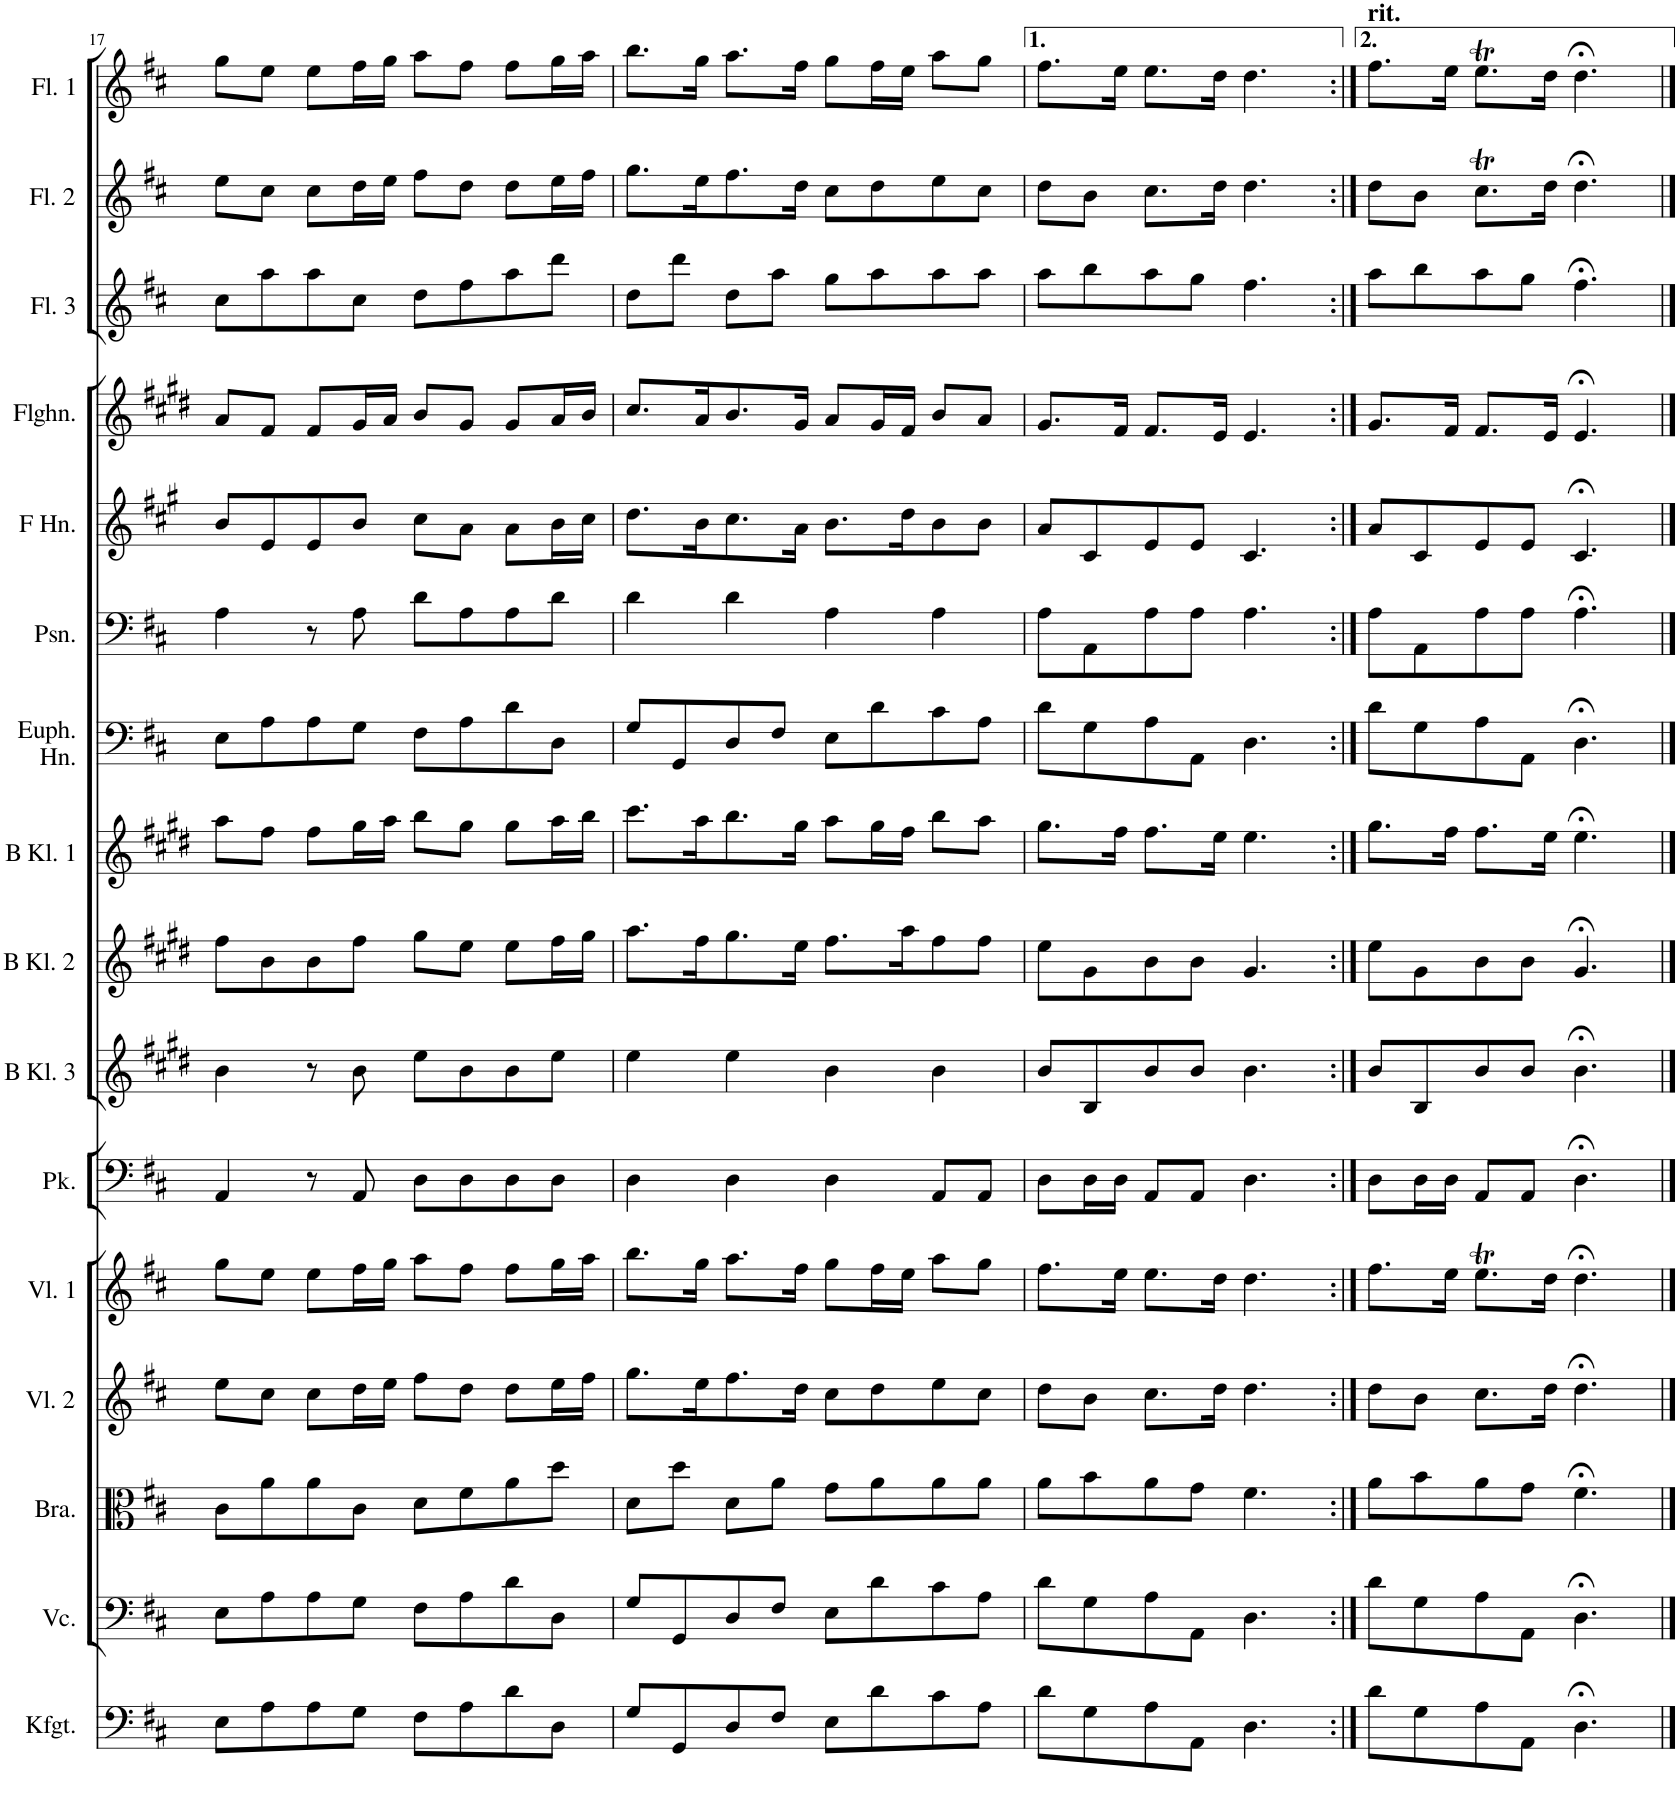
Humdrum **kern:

**kern	**kern	**kern	**kern	**kern	**kern	**kern	**kern	**kern	**kern	**kern	**kern	**kern	**kern	**kern	**kern
*part16	*part15	*part14	*part13	*part12	*part11	*part10	*part9	*part8	*part7	*part6	*part5	*part4	*part3	*part2	*part1
*staff16	*staff15	*staff14	*staff13	*staff12	*staff11	*staff10	*staff9	*staff8	*staff7	*staff6	*staff5	*staff4	*staff3	*staff2	*staff1
*I"Kontrafagott	*I"Violoncello Kontrabaß	*I"Bratsche	*I"Violine 2	*I"Violine 1	*I"Pauke	*I"Klarinette 3 in B	*I"Klarinette 2 in B	*I"Klarinette 1 in B	*I"Euphonium	*I"Posaune	*I"Horn in F	*I"Flügelhorn	*I"Flöte 3	*I"Flöte 2	*I"Flöte 1
*I'Kfgt.	*I'Vc.	*I'Bra.	*I'Vl. 2	*I'Vl. 1	*I'Pk.	*	*	*	*	*I'Psn.	*	*I'Flghn.	*I'Fl. 3	*I'Fl. 2	*I'Fl. 1
!!LO:PB:g=z
*clefF4	*clefF4	*clefC3	*clefG2	*clefG2	*clefF4	*clefG2	*clefG2	*clefG2	*clefF4	*clefF4	*clefG2	*clefG2	*clefG2	*clefG2	*clefG2
*Trd7c12	*	*	*	*	*	*Trd1c2	*Trd1c2	*Trd1c2	*	*	*Trd4c7	*Trd1c2	*	*	*
*k[f#c#]	*k[f#c#]	*k[f#c#]	*k[f#c#]	*k[f#c#]	*k[f#c#]	*k[f#c#g#d#]	*k[f#c#g#d#]	*k[f#c#g#d#]	*k[f#c#]	*k[f#c#]	*k[f#c#g#]	*k[f#c#g#d#]	*k[f#c#]	*k[f#c#]	*k[f#c#]
*M4/4	*M4/4	*M4/4	*M4/4	*M4/4	*M4/4	*M4/4	*M4/4	*M4/4	*M4/4	*M4/4	*M4/4	*M4/4	*M4/4	*M4/4	*M4/4
=17	=17	=17	=17	=17	=17	=17	=17	=17	=17	=17	=17	=17	=17	=17	=17
8E\L	8E\L	8c#\L	8ee\L	8gg\L	4AA/	4b\	8ff#\L	8aa\L	8E\L	4A\	8b/L	8a/L	8cc#\L	8ee\L	8gg\L
8A\	8A\	8a\	8cc#\J	8ee\J	.	.	8b\	8ff#\J	8A\	.	8e/	8f#/J	8aa\	8cc#\J	8ee\J
8A\	8A\	8a\	8cc#\L	8ee\L	8r	8r	8b\	8ff#\L	8A\	8r	8e/	8f#/L	8aa\	8cc#\L	8ee\L
8G\J	8G\J	8c#\J	16dd\L	16ff#\L	8AA/	8b\	8ff#\J	16gg#\L	8G\J	8A\	8b/J	16g#/L	8cc#\J	16dd\L	16ff#\L
.	.	.	16ee\JJ	16gg\JJ	.	.	.	16aa\JJ	.	.	.	16a/JJ	.	16ee\JJ	16gg\JJ
8F#\L	8F#\L	8d\L	8ff#\L	8aa\L	8D\L	8ee\L	8gg#\L	8bb\L	8F#\L	8d\L	8cc#\L	8b/L	8dd\L	8ff#\L	8aa\L
8A\	8A\	8f#\	8dd\J	8ff#\J	8D\	8b\	8ee\J	8gg#\J	8A\	8A\	8a\J	8g#/J	8ff#\	8dd\J	8ff#\J
8d\	8d\	8a\	8dd\L	8ff#\L	8D\	8b\	8ee\L	8gg#\L	8d\	8A\	8a\L	8g#/L	8aa\	8dd\L	8ff#\L
8D\J	8D\J	8dd\J	16ee\L	16gg\L	8D\J	8ee\J	16ff#\L	16aa\L	8D\J	8d\J	16b\L	16a/L	8ddd\J	16ee\L	16gg\L
.	.	.	16ff#\JJ	16aa\JJ	.	.	16gg#\JJ	16bb\JJ	.	.	16cc#\JJ	16b/JJ	.	16ff#\JJ	16aa\JJ
=18	=18	=18	=18	=18	=18	=18	=18	=18	=18	=18	=18	=18	=18	=18	=18
8G/L	8G/L	8d\L	8.gg\L	8.bb\L	4D\	4ee\	8.aa\L	8.ccc#\L	8G/L	4d\	8.dd\L	8.cc#/L	8dd\L	8.gg\L	8.bb\L
8GG/	8GG/	8dd\J	.	.	.	.	.	.	8GG/	.	.	.	8ddd\J	.	.
.	.	.	16ee\K	16gg\Jk	.	.	16ff#\K	16aa\K	.	.	16b\K	16a/K	.	16ee\K	16gg\Jk
8D/	8D/	8d\L	8.ff#\	8.aa\L	4D\	4ee\	8.gg#\	8.bb\	8D/	4d\	8.cc#\	8.b/	8dd\L	8.ff#\	8.aa\L
8F#/J	8F#/J	8a\J	.	.	.	.	.	.	8F#/J	.	.	.	8aa\J	.	.
.	.	.	16dd\Jk	16ff#\Jk	.	.	16ee\Jk	16gg#\Jk	.	.	16a\Jk	16g#/Jk	.	16dd\Jk	16ff#\Jk
8E\L	8E\L	8g\L	8cc#\L	8gg\L	4D\	4b\	8.ff#\L	8aa\L	8E\L	4A\	8.b\L	8a/L	8gg\L	8cc#\L	8gg\L
8d\	8d\	8a\	8dd\	16ff#\L	.	.	.	16gg#\L	8d\	.	.	16g#/L	8aa\	8dd\	16ff#\L
.	.	.	.	16ee\JJ	.	.	16aa\K	16ff#\JJ	.	.	16dd\K	16f#/JJ	.	.	16ee\JJ
8c#\	8c#\	8a\	8ee\	8aa\L	8AA/L	4b\	8ff#\	8bb\L	8c#\	4A\	8b\	8b/L	8aa\	8ee\	8aa\L
8A\J	8A\J	8a\J	8cc#\J	8gg\J	8AA/J	.	8ff#\J	8aa\J	8A\J	.	8b\J	8a/J	8aa\J	8cc#\J	8gg\J
=19	=19	=19	=19	=19	=19	=19	=19	=19	=19	=19	=19	=19	=19	=19	=19
8d\L	8d\L	8a\L	8dd\L	8.ff#\L	8D\L	8b/L	8ee\L	8.gg#\L	8d\L	8A\L	8a/L	8.g#/L	8aa\L	8dd\L	8.ff#\L
8G\	8G\	8b\	8b\J	.	16D\L	8B/	8g#\	.	8G\	8AA\	8c#/	.	8bb\	8b\J	.
.	.	.	.	16ee\Jk	16D\JJ	.	.	16ff#\Jk	.	.	.	16f#/Jk	.	.	16ee\Jk
8A\	8A\	8a\	8.cc#\L	8.ee\L	8AA/L	8b/	8b\	8.ff#\L	8A\	8A\	8e/	8.f#/L	8aa\	8.cc#\L	8.ee\L
8AA\J	8AA\J	8g\J	.	.	8AA/J	8b/J	8b\J	.	8AA\J	8A\J	8e/J	.	8gg\J	.	.
.	.	.	16dd\Jk	16dd\Jk	.	.	.	16ee\Jk	.	.	.	16e/Jk	.	16dd\Jk	16dd\Jk
4.D\	4.D\	4.f#\	4.dd\	4.dd\	4.D\	4.b\	4.g#/	4.ee\	4.D\	4.A\	4.c#/	4.e/	4.ff#\	4.dd\	4.dd\
=20:|!	=20:|!	=20:|!	=20:|!	=20:|!	=20:|!	=20:|!	=20:|!	=20:|!	=20:|!	=20:|!	=20:|!	=20:|!	=20:|!	=20:|!	=20:|!
!	!	!	!	!	!	!	!	!	!	!	!	!	!	!	!LO:TX:a:B:t=rit.
8d\L	8d\L	8a\L	8dd\L	8.ff#\L	8D\L	8b/L	8ee\L	8.gg#\L	8d\L	8A\L	8a/L	8.g#/L	8aa\L	8dd\L	8.ff#\L
8G\	8G\	8b\	8b\J	.	16D\L	8B/	8g#\	.	8G\	8AA\	8c#/	.	8bb\	8b\J	.
.	.	.	.	16ee\Jk	16D\JJ	.	.	16ff#\Jk	.	.	.	16f#/Jk	.	.	16ee\Jk
8A\	8A\	8a\	8.cc#\L	8.eeT\L	8AA/L	8b/	8b\	8.ff#\L	8A\	8A\	8e/	8.f#/L	8aa\	8.cc#t\L	8.eeT\L
8AA\J	8AA\J	8g\J	.	.	8AA/J	8b/J	8b\J	.	8AA\J	8A\J	8e/J	.	8gg\J	.	.
.	.	.	16dd\Jk	16dd\Jk	.	.	.	16ee\Jk	.	.	.	16e/Jk	.	16dd\Jk	16dd\Jk
4.D;<\	4.D;<\	4.f#;<\	4.dd;<\	4.dd;<\	4.D;<\	4.b;<\	4.g#;</	4.ee;<\	4.D;<\	4.A;<\	4.c#;</	4.e;</	4.ff#;<\	4.dd;<\	4.dd;<\
==	==	==	==	==	==	==	==	==	==	==	==	==	==	==	==
*-	*-	*-	*-	*-	*-	*-	*-	*-	*-	*-	*-	*-	*-	*-	*-
